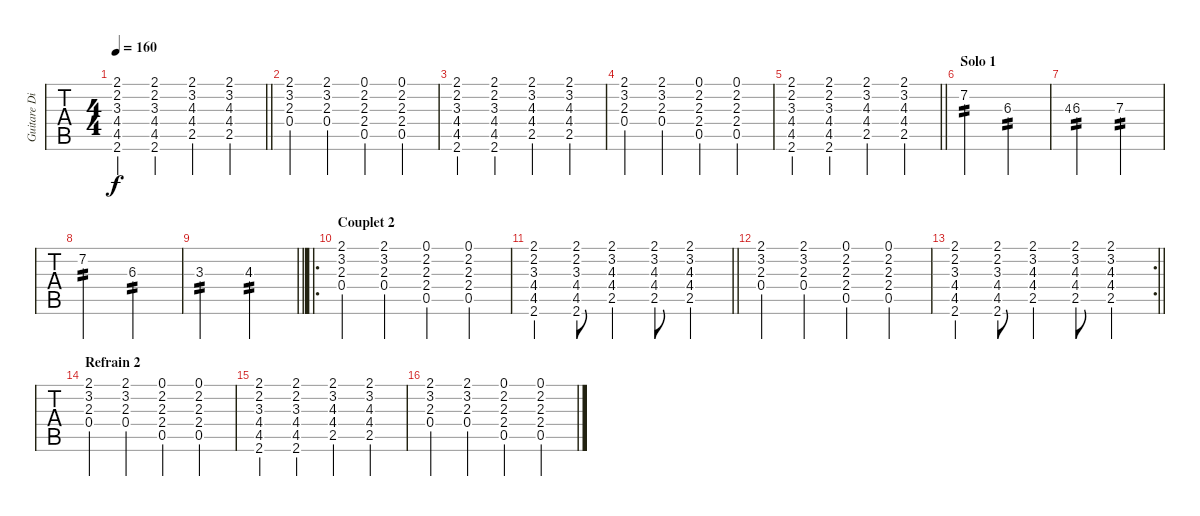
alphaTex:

\track ("Guitare Disto" "Guitare Di") {instrument distortionguitar}
\staff {tabs}
\tuning (E4 B3 G3 D3 A2 E2) {hide}
\ts (4 4)
\tempo 160
\clef g2
\barLineRight lightlight
\ks c
(2.1 2.2 3.3 4.4 4.5 2.6).4{dy f} (2.1 2.2 3.3 4.4 4.5 2.6).4 (2.1 3.2 4.3 4.4 2.5).4 (2.1 3.2 4.3 4.4 2.5).4 |
(2.1 3.2 2.3 0.4).4 (2.1 3.2 2.3 0.4).4 (0.1 2.2 2.3 2.4 0.5).4 (0.1 2.2 2.3 2.4 0.5).4 |
(2.1 2.2 3.3 4.4 4.5 2.6).4 (2.1 2.2 3.3 4.4 4.5 2.6).4 (2.1 3.2 4.3 4.4 2.5).4 (2.1 3.2 4.3 4.4 2.5).4 |
(2.1 3.2 2.3 0.4).4 (2.1 3.2 2.3 0.4).4 (0.1 2.2 2.3 2.4 0.5).4 (0.1 2.2 2.3 2.4 0.5).4 |
\barLineRight lightlight
(2.1 2.2 3.3 4.4 4.5 2.6).4 (2.1 2.2 3.3 4.4 4.5 2.6).4 (2.1 3.2 4.3 4.4 2.5).4 (2.1 3.2 4.3 4.4 2.5).4 |
\section ("" "Solo 1")
7.2.2{tp 2} 6.3.2{tp 2} |
4.3.8{gr} 6.3.2{tp 2} 7.3.2{tp 2} |
7.2.2{tp 2} 6.3.2{tp 2} |
\barLineRight lightlight
3.3.2{tp 2} 4.3.2{tp 2} |
\ro
\section ("" "Couplet 2")
(2.1 3.2 2.3 0.4).4 (2.1 3.2 2.3 0.4).4 (0.1 2.2 2.3 2.4 0.5).4 (0.1 2.2 2.3 2.4 0.5).4 |
\barLineRight lightlight
(2.1 2.2 3.3 4.4 4.5 2.6).4 (2.1 2.2 3.3 4.4 4.5 2.6).8 (2.1 3.2 4.3 4.4 2.5).4 (2.1 3.2 4.3 4.4 2.5).8 (2.1 3.2 4.3 4.4 2.5).4 |
(2.1 3.2 2.3 0.4).4 (2.1 3.2 2.3 0.4).4 (0.1 2.2 2.3 2.4 0.5).4 (0.1 2.2 2.3 2.4 0.5).4 |
\rc 2
\barLineRight lightlight
(2.1 2.2 3.3 4.4 4.5 2.6).4 (2.1 2.2 3.3 4.4 4.5 2.6).8 (2.1 3.2 4.3 4.4 2.5).4 (2.1 3.2 4.3 4.4 2.5).8 (2.1 3.2 4.3 4.4 2.5).4 |
\section ("" "Refrain 2")
(2.1 3.2 2.3 0.4).4 (2.1 3.2 2.3 0.4).4 (0.1 2.2 2.3 2.4 0.5).4 (0.1 2.2 2.3 2.4 0.5).4 |
(2.1 2.2 3.3 4.4 4.5 2.6).4 (2.1 2.2 3.3 4.4 4.5 2.6).4 (2.1 3.2 4.3 4.4 2.5).4 (2.1 3.2 4.3 4.4 2.5).4 |
(2.1 3.2 2.3 0.4).4 (2.1 3.2 2.3 0.4).4 (0.1 2.2 2.3 2.4 0.5).4 (0.1 2.2 2.3 2.4 0.5).4
